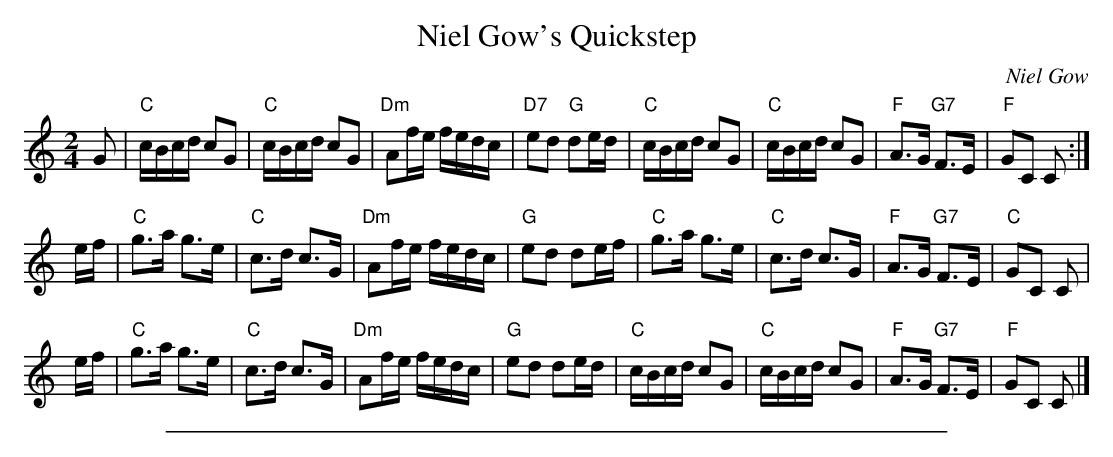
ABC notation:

X:1
T: Niel Gow's Quickstep
C:Niel Gow
M:2/4
K:C
L: 1/16
G2 |\
"C"cBcd c2G2 | "C"cBcd c2G2 |"Dm"A2fe   fedc |"D7"e2d2 "G"d2ed |\
"C"cBcd c2G2 | "C"cBcd c2G2 | "F"A3G "G7"F3E | "F"G2C2    C2 :|
ef |\
"C"g3a  g3e  | "C"c3d  c3G  |"Dm"A2fe   fedc | "G"e2d2 d2ef |\
"C"g3a  g3e  | "C"c3d  c3G  | "F"A3G "G7"F3E | "C"G2C2 C2 |
ef |\
"C"g3a  g3e  | "C"c3d  c3G  |"Dm"A2fe   fedc | "G"e2d2 d2ed |\
"C"cBcd c2G2 | "C"cBcd c2G2 | "F"A3G "G7"F3E | "F"G2C2 C2 |]
